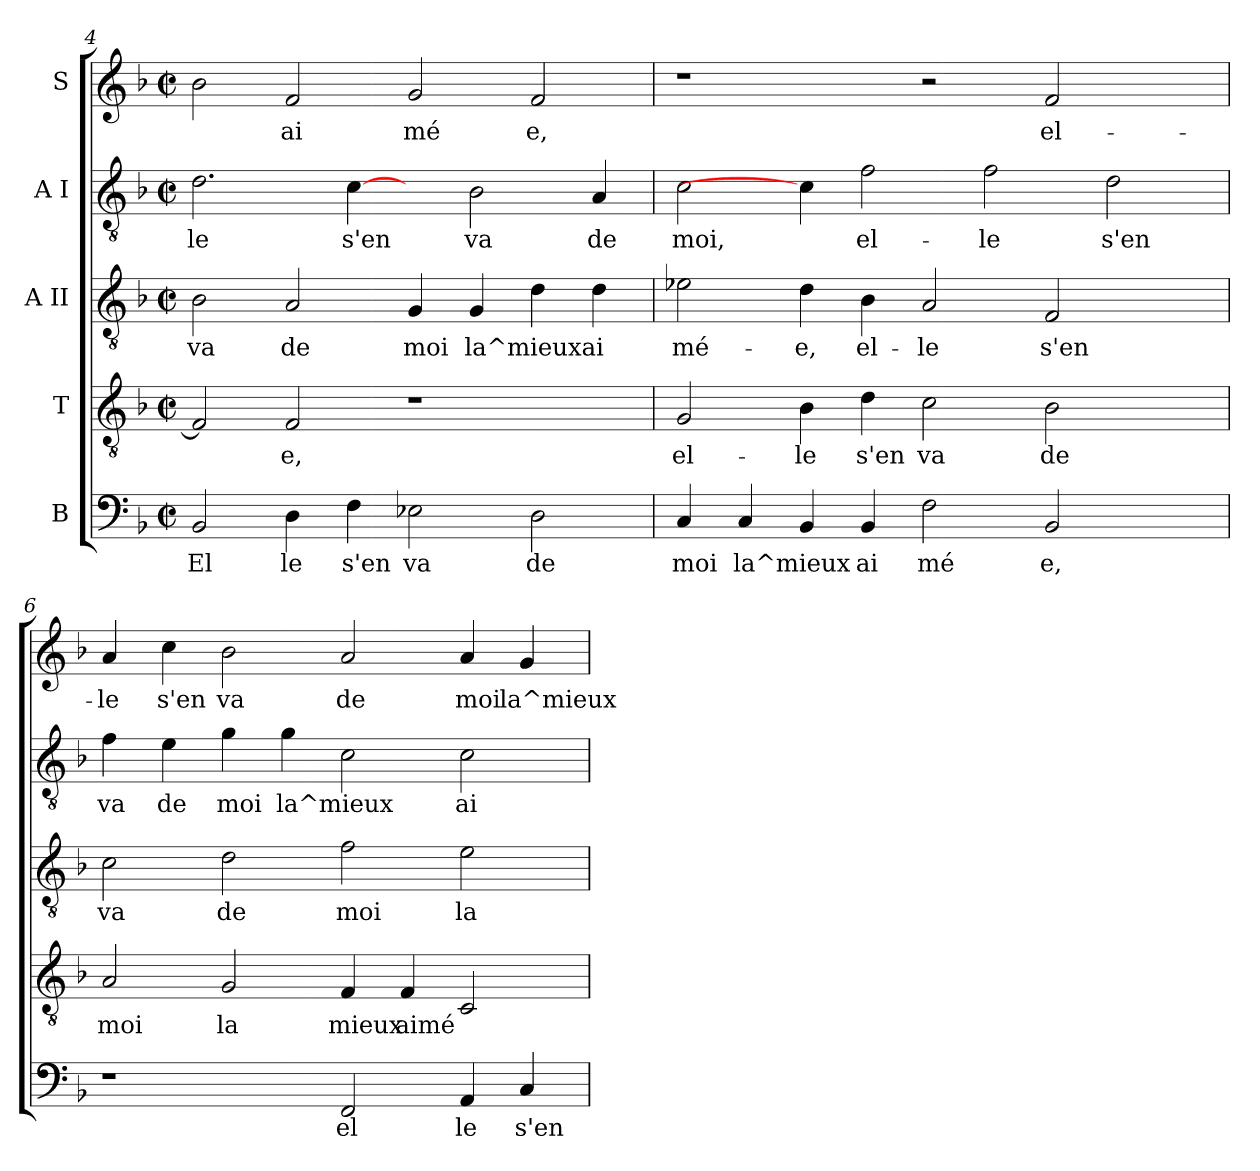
**kern	**text	**kern	**text	**kern	**text	**kern	**text	**kern	**text
*part5	*part5	*part4	*part4	*part3	*part3	*part2	*part2	*part1	*part1
*staff5	*staff5	*staff4	*staff4	*staff3	*staff3	*staff2	*staff2	*staff1	*staff1
*I"B	*	*I"T	*	*I"A II	*	*I"A I	*	*I"S	*
*clefF4	*	*clefGv2	*	*clefGv2	*	*clefGv2	*	*clefG2	*
*k[b-]	*	*k[b-]	*	*k[b-]	*	*k[b-]	*	*k[b-]	*
*F:	*	*F:	*	*F:	*	*F:	*	*F:	*
*M2/2	*	*M2/2	*	*M2/2	*	*M2/2	*	*M2/2	*
*met(c|)	*	*met(c|)	*	*met(c|)	*	*met(c|)	*	*met(c|)	*
=4	=4	=4	=4	=4	=4	=4	=4	=4	=4
!	!LO:LY:b:cj	!	!LO:LY:b:cj	!	!LO:LY:b:cj	!	!LO:LY:b:cj	!	!LO:LY:b:cj
2BB-/	El	2F/]	--	2B-\	va	2.d\	le	2b-\	.
!	!LO:LY:b:cj	!	!LO:LY:b:cj	!	!LO:LY:b:cj	!	!	!	!LO:LY:b:cj
4D\	le	2F/	-e,	2A/	de	.	.	2f/	ai
!	!LO:LY:b:cj	!	!	!	!	!	!LO:LY:b:cj	!	!
4F\	s'en	.	.	.	.	[4c\	s'en	.	.
!	!LO:LY:b:cj	!	!	!	!LO:LY:b:cj	!	!	!	!LO:LY:b:cj
2E-X\	va	1r	.	4G/	moi	4ryy	.	2g/	mé
!	!	!	!	!	!LO:LY:b:cj	!	!LO:LY:b:cj	!	!
.	.	.	.	4G/	la^mieuxai	2B-\	va	.	.
!	!LO:LY:b:cj	!	!	!	!LO:LY:b:cj	!	!	!	!LO:LY:b:cj
2D\	de	.	.	4d\	.	.	.	2f/	e,
!	!	!	!	!	!LO:LY:b:cj	!	!LO:LY:b:cj	!	!
.	.	.	.	4d\	.	4A/	de	.	.
!!LO:LB:g=z
=5	=5	=5	=5	=5	=5	=5	=5	=5	=5
!	!LO:LY:b:cj	!	!LO:LY:b:cj	!	!LO:LY:b:cj	!	!LO:LY:b:cj	!	!
4C/	moi	2G/	el-	2e-\	mé-	2c\	moi,	1r	.
!	!LO:LY:b:cj	!	!	!	!	!	!	!	!
4C/	la^mieux	.	.	.	.	.	.	.	.
!	!LO:LY:b:cj	!	!LO:LY:b:cj	!	!LO:LY:b:cj	!	!	!	!
4BB-/	.	4B-\	-le	4d\	-e,	4c\]	.	.	.
!	!LO:LY:b:cj	!	!LO:LY:b:cj	!	!LO:LY:b:cj	!	!LO:LY:b:cj	!	!
4BB-/	ai	4d\	s'en	4B-\	el-	2f\	el-	.	.
!	!LO:LY:b:cj	!	!LO:LY:b:cj	!	!LO:LY:b:cj	!	!	!	!
2F\	mé	2c\	va	2A/	-le	.	.	2r	.
!	!	!	!	!	!	!	!LO:LY:b:cj	!	!
.	.	.	.	.	.	2f\	-le	.	.
!	!LO:LY:b:cj	!	!LO:LY:b:cj	!	!LO:LY:b:cj	!	!	!	!LO:LY:b:cj
2BB-/	e,	2B-\	de	2F/	s'en	.	.	2f/	el-
!	!	!	!	!	!	!	!LO:LY:b:cj	!	!
.	.	.	.	.	.	2d\	s'en	.	.
4ryy	.	4ryy	.	4ryy	.	.	.	4ryy	.
=6	=6	=6	=6	=6	=6	=6	=6	=6	=6
!	!	!	!LO:LY:b:cj	!	!LO:LY:b:cj	!	!LO:LY:b:cj	!	!LO:LY:b:cj
1r	.	2A/	moi	2c\	va	4f\	va	4a/	-le
!	!	!	!	!	!	!	!LO:LY:b:cj	!	!LO:LY:b:cj
.	.	.	.	.	.	4e\	de	4cc\	s'en
!	!	!	!LO:LY:b:cj	!	!LO:LY:b:cj	!	!LO:LY:b:cj	!	!LO:LY:b:cj
.	.	2G/	la	2d\	de	4g\	moi	2b-\	va
!	!	!	!	!	!	!	!LO:LY:b:cj	!	!
.	.	.	.	.	.	4g\	la^mieux	.	.
!	!LO:LY:b:cj	!	!LO:LY:b:cj	!	!LO:LY:b:cj	!	!LO:LY:b:cj	!	!LO:LY:b:cj
2FF/	el	4F/	mieux	2f\	moi	2c\	.	2a/	de
!	!	!	!LO:LY:b:cj	!	!	!	!	!	!
.	.	4F/	aimé-	.	.	.	.	.	.
!	!LO:LY:b:cj	!	!LO:LY:b:cj	!	!LO:LY:b:cj	!	!LO:LY:b:cj	!	!LO:LY:b:cj
4AA/	le	2C/	--	2e\	la	2c\	ai-	4a/	moi
!	!LO:LY:b:cj	!	!	!	!	!	!	!	!LO:LY:b:cj
4C/	s'en	.	.	.	.	.	.	4g/	la^mieux
=	=	=	=	=	=	=	=	=	=
*-	*-	*-	*-	*-	*-	*-	*-	*-	*-
